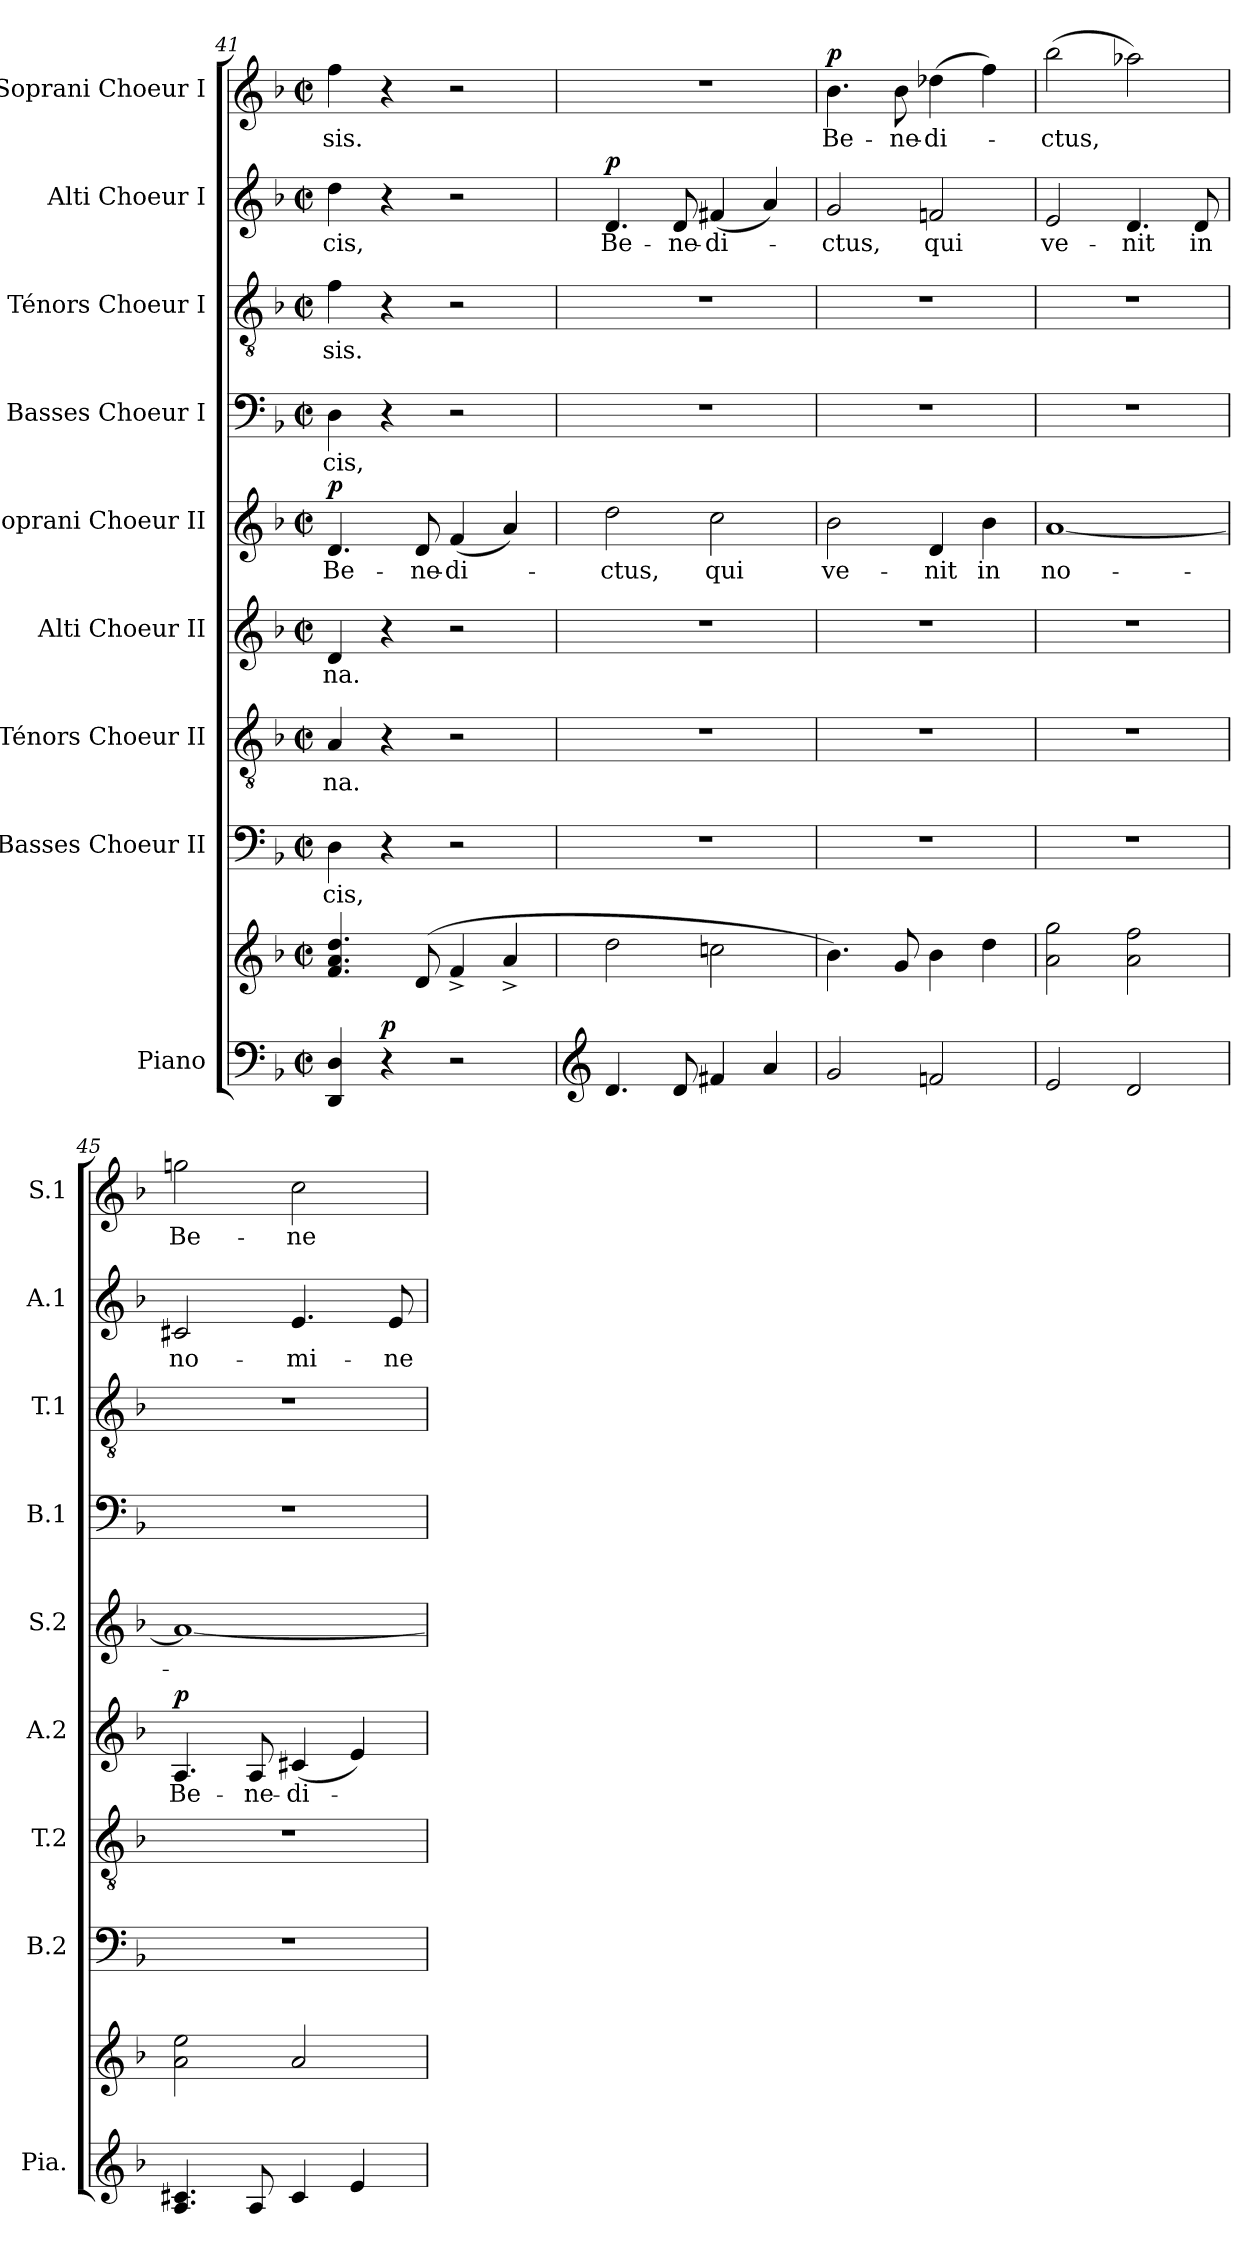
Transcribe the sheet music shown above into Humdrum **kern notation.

**kern	**kern	**dynam	**kern	**text	**kern	**text	**kern	**text	**dynam	**kern	**text	**dynam	**kern	**text	**kern	**text	**kern	**text	**dynam	**kern	**text	**dynam
*part9	*part9	*part9	*part8	*part8	*part7	*part7	*part6	*part6	*part6	*part5	*part5	*part5	*part4	*part4	*part3	*part3	*part2	*part2	*part2	*part1	*part1	*part1
*staff10	*staff9	*staff9/10	*staff8	*staff8	*staff7	*staff7	*staff6	*staff6	*staff6	*staff5	*staff5	*staff5	*staff4	*staff4	*staff3	*staff3	*staff2	*staff2	*staff2	*staff1	*staff1	*staff1
*I"Piano	*	*	*I"Basses Choeur II	*	*I"Ténors Choeur II	*	*I"Alti Choeur II	*	*	*I"Soprani Choeur II	*	*	*I"Basses Choeur I	*	*I"Ténors Choeur I	*	*I"Alti Choeur I	*	*	*I"Soprani Choeur I	*	*
*I'Pia.	*	*	*I'B.2	*	*I'T.2	*	*I'A.2	*	*	*I'S.2	*	*	*I'B.1	*	*I'T.1	*	*I'A.1	*	*	*I'S.1	*	*
*clefF4	*clefG2	*	*clefF4	*	*clefGv2	*	*clefG2	*	*	*clefG2	*	*	*clefF4	*	*clefGv2	*	*clefG2	*	*	*clefG2	*	*
*	*	*	*	*	*	*	*	*	*	*	*	*	*	*	*	*	*	*	*	*ITrd2c3	*	*
*k[b-]	*k[b-]	*	*k[b-]	*	*k[b-]	*	*k[b-]	*	*	*k[b-]	*	*	*k[b-]	*	*k[b-]	*	*k[b-]	*	*	*k[f#c#]	*	*
*M2/2	*M2/2	*	*M2/2	*	*M2/2	*	*M2/2	*	*	*M2/2	*	*	*M2/2	*	*M2/2	*	*M2/2	*	*	*M2/2	*	*
*met(c|)	*met(c|)	*	*met(c|)	*	*met(c|)	*	*met(c|)	*	*	*met(c|)	*	*	*met(c|)	*	*met(c|)	*	*met(c|)	*	*	*met(c|)	*	*
=41	=41	=41	=41	=41	=41	=41	=41	=41	=41	=41	=41	=41	=41	=41	=41	=41	=41	=41	=41	=41	=41	=41
!	!	!	!	!	!	!	!	!	!	!	!	!LO:DY:a	!	!	!	!	!	!	!	!	!	!
4DD/ 4D/	4.f/ 4.a/ 4.dd/	.	4D\	-cis,	4A/	-na.	4d/	-na.	.	4.di/	Be-	p	4D\	-cis,	4f\	-sis.	4dd\	-cis,	.	4ddi\	-sis.	.
!	!	!LO:DY:a=2	!	!	!	!	!	!	!	!	!	!	!	!	!	!	!	!	!	!	!	!
4r	.	p	4r	.	4r	.	4r	.	.	.	.	.	4r	.	4r	.	4r	.	.	4r	.	.
.	(8d/	.	.	.	.	.	.	.	.	8di/	-ne-	.	.	.	.	.	.	.	.	.	.	.
2r	4f^/	.	2r	.	2r	.	2r	.	.	(4fi/	-di-	.	2r	.	2r	.	2r	.	.	2r	.	.
.	4a^/	.	.	.	.	.	.	.	.	4ai/)	.	.	.	.	.	.	.	.	.	.	.	.
!!LO:PB:g=z
=42	=42	=42	=42	=42	=42	=42	=42	=42	=42	=42	=42	=42	=42	=42	=42	=42	=42	=42	=42	=42	=42	=42
*clefG2	*	*	*	*	*	*	*	*	*	*	*	*	*	*	*	*	*	*	*	*	*	*
!	!	!	!	!	!	!	!	!	!	!	!	!	!	!	!	!	!	!	!LO:DY:a	!	!	!
4.d/	2dd\	.	1r	.	1r	.	1r	.	.	2ddi\	-ctus,	.	1r	.	1r	.	4.d/	Be-	p	1r	.	.
8d/	.	.	.	.	.	.	.	.	.	.	.	.	.	.	.	.	8d/	-ne-	.	.	.	.
4f#X/	2ccn\	.	.	.	.	.	.	.	.	2cci\	qui	.	.	.	.	.	(4f#X/	-di-	.	.	.	.
4a/	.	.	.	.	.	.	.	.	.	.	.	.	.	.	.	.	4a/)	.	.	.	.	.
=43	=43	=43	=43	=43	=43	=43	=43	=43	=43	=43	=43	=43	=43	=43	=43	=43	=43	=43	=43	=43	=43	=43
!	!	!	!	!	!	!	!	!	!	!	!	!	!	!	!	!	!	!	!	!	!	!LO:DY:a
2g/	4.b-\)	.	1r	.	1r	.	1r	.	.	2b-i\	ve-	.	1r	.	1r	.	2g/	-ctus,	.	4.gi\	Be-	p
.	8g/	.	.	.	.	.	.	.	.	.	.	.	.	.	.	.	.	.	.	8gi\	-ne-	.
2fn/	4b-\	.	.	.	.	.	.	.	.	4di/	-nit	.	.	.	.	.	2fn/	qui	.	(4b-Xi\	-di-	.
.	4dd\	.	.	.	.	.	.	.	.	4b-i\	in	.	.	.	.	.	.	.	.	4ddi\)	.	.
=44	=44	=44	=44	=44	=44	=44	=44	=44	=44	=44	=44	=44	=44	=44	=44	=44	=44	=44	=44	=44	=44	=44
2e/	2a\ 2gg\	.	1r	.	1r	.	1r	.	.	[1ai	no-	.	1r	.	1r	.	2e/	ve-	.	(2ggi\	-ctus,	.
2d/	2a\ 2ff\	.	.	.	.	.	.	.	.	.	.	.	.	.	.	.	4.d/	-nit	.	2ffni\)	.	.
.	.	.	.	.	.	.	.	.	.	.	.	.	.	.	.	.	8d/	in	.	.	.	.
=45	=45	=45	=45	=45	=45	=45	=45	=45	=45	=45	=45	=45	=45	=45	=45	=45	=45	=45	=45	=45	=45	=45
!	!	!	!	!	!	!	!	!	!LO:DY:a	!	!	!	!	!	!	!	!	!	!	!	!	!
4.A/ 4.c#X/	2a\ 2ee\	.	1r	.	1r	.	4.A/	Be-	p	1ai_	.	.	1r	.	1r	.	2c#X/	no-	.	2eeni\	Be-	.
8A/	.	.	.	.	.	.	8A/	-ne-	.	.	.	.	.	.	.	.	.	.	.	.	.	.
4c#/	2a/	.	.	.	.	.	(4c#X/	-di-	.	.	.	.	.	.	.	.	4.e/	-mi-	.	2ai\	-ne-	.
4e/	.	.	.	.	.	.	4e/)	.	.	.	.	.	.	.	.	.	.	.	.	.	.	.
.	.	.	.	.	.	.	.	.	.	.	.	.	.	.	.	.	8e/	-ne	.	.	.	.
=	=	=	=	=	=	=	=	=	=	=	=	=	=	=	=	=	=	=	=	=	=	=
*-	*-	*-	*-	*-	*-	*-	*-	*-	*-	*-	*-	*-	*-	*-	*-	*-	*-	*-	*-	*-	*-	*-
